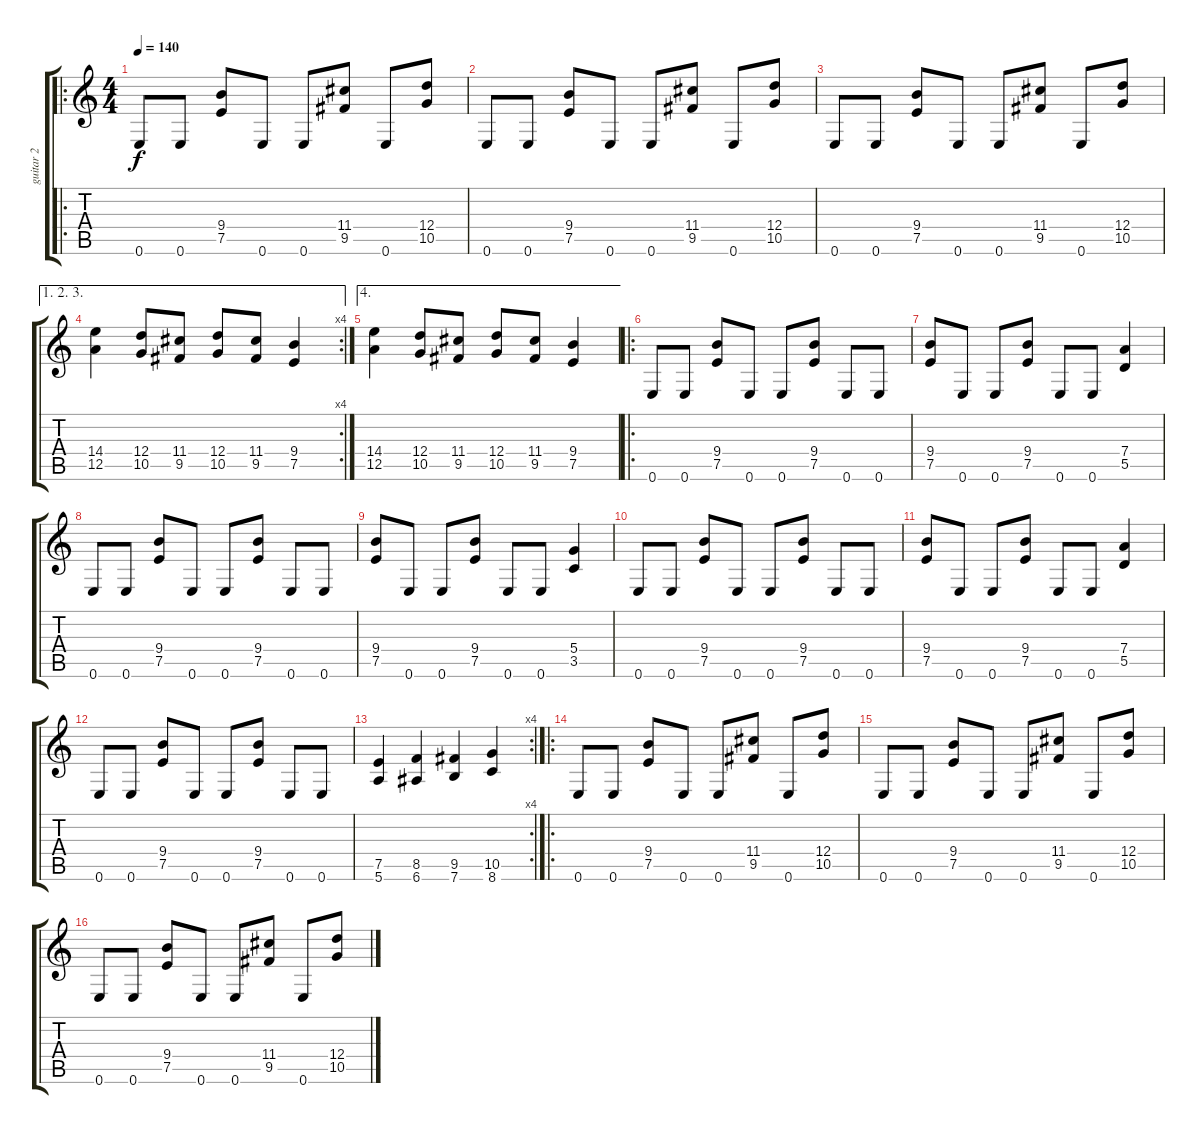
\track ("guitar 2" "guitar 2") {instrument distortionguitar}
\staff {score tabs}
\tuning (E4 B3 G3 D3 A2 E2) {hide}
\ro
\ts (4 4)
\tempo 140
\clef g2
\ks c
0.6.8{dy f} 0.6.8 (9.4 7.5).8 0.6.8 0.6.8 (11.4 9.5).8 0.6.8 (12.4 10.5).8 |
0.6.8 0.6.8 (9.4 7.5).8 0.6.8 0.6.8 (11.4 9.5).8 0.6.8 (12.4 10.5).8 |
0.6.8 0.6.8 (9.4 7.5).8 0.6.8 0.6.8 (11.4 9.5).8 0.6.8 (12.4 10.5).8 |
\ae (1 2 3)
\rc 4
(14.4 12.5).4 (12.4 10.5).8 (11.4 9.5).8 (12.4 10.5).8 (11.4 9.5).8 (9.4 7.5).4 |
\ae 4
(14.4 12.5).4 (12.4 10.5).8 (11.4 9.5).8 (12.4 10.5).8 (11.4 9.5).8 (9.4 7.5).4 |
\ro
0.6.8 0.6.8 (9.4 7.5).8 0.6.8 0.6.8 (9.4 7.5).8 0.6.8 0.6.8 |
(9.4 7.5).8 0.6.8 0.6.8 (9.4 7.5).8 0.6.8 0.6.8 (7.4 5.5).4 |
0.6.8 0.6.8 (9.4 7.5).8 0.6.8 0.6.8 (9.4 7.5).8 0.6.8 0.6.8 |
(9.4 7.5).8 0.6.8 0.6.8 (9.4 7.5).8 0.6.8 0.6.8 (5.4 3.5).4 |
0.6.8 0.6.8 (9.4 7.5).8 0.6.8 0.6.8 (9.4 7.5).8 0.6.8 0.6.8 |
(9.4 7.5).8 0.6.8 0.6.8 (9.4 7.5).8 0.6.8 0.6.8 (7.4 5.5).4 |
0.6.8 0.6.8 (9.4 7.5).8 0.6.8 0.6.8 (9.4 7.5).8 0.6.8 0.6.8 |
\rc 4
(7.5 5.6).4 (8.5 6.6).4 (9.5 7.6).4 (10.5 8.6).4 |
\ro
0.6.8 0.6.8 (9.4 7.5).8 0.6.8 0.6.8 (11.4 9.5).8 0.6.8 (12.4 10.5).8 |
0.6.8 0.6.8 (9.4 7.5).8 0.6.8 0.6.8 (11.4 9.5).8 0.6.8 (12.4 10.5).8 |
0.6.8 0.6.8 (9.4 7.5).8 0.6.8 0.6.8 (11.4 9.5).8 0.6.8 (12.4 10.5).8
